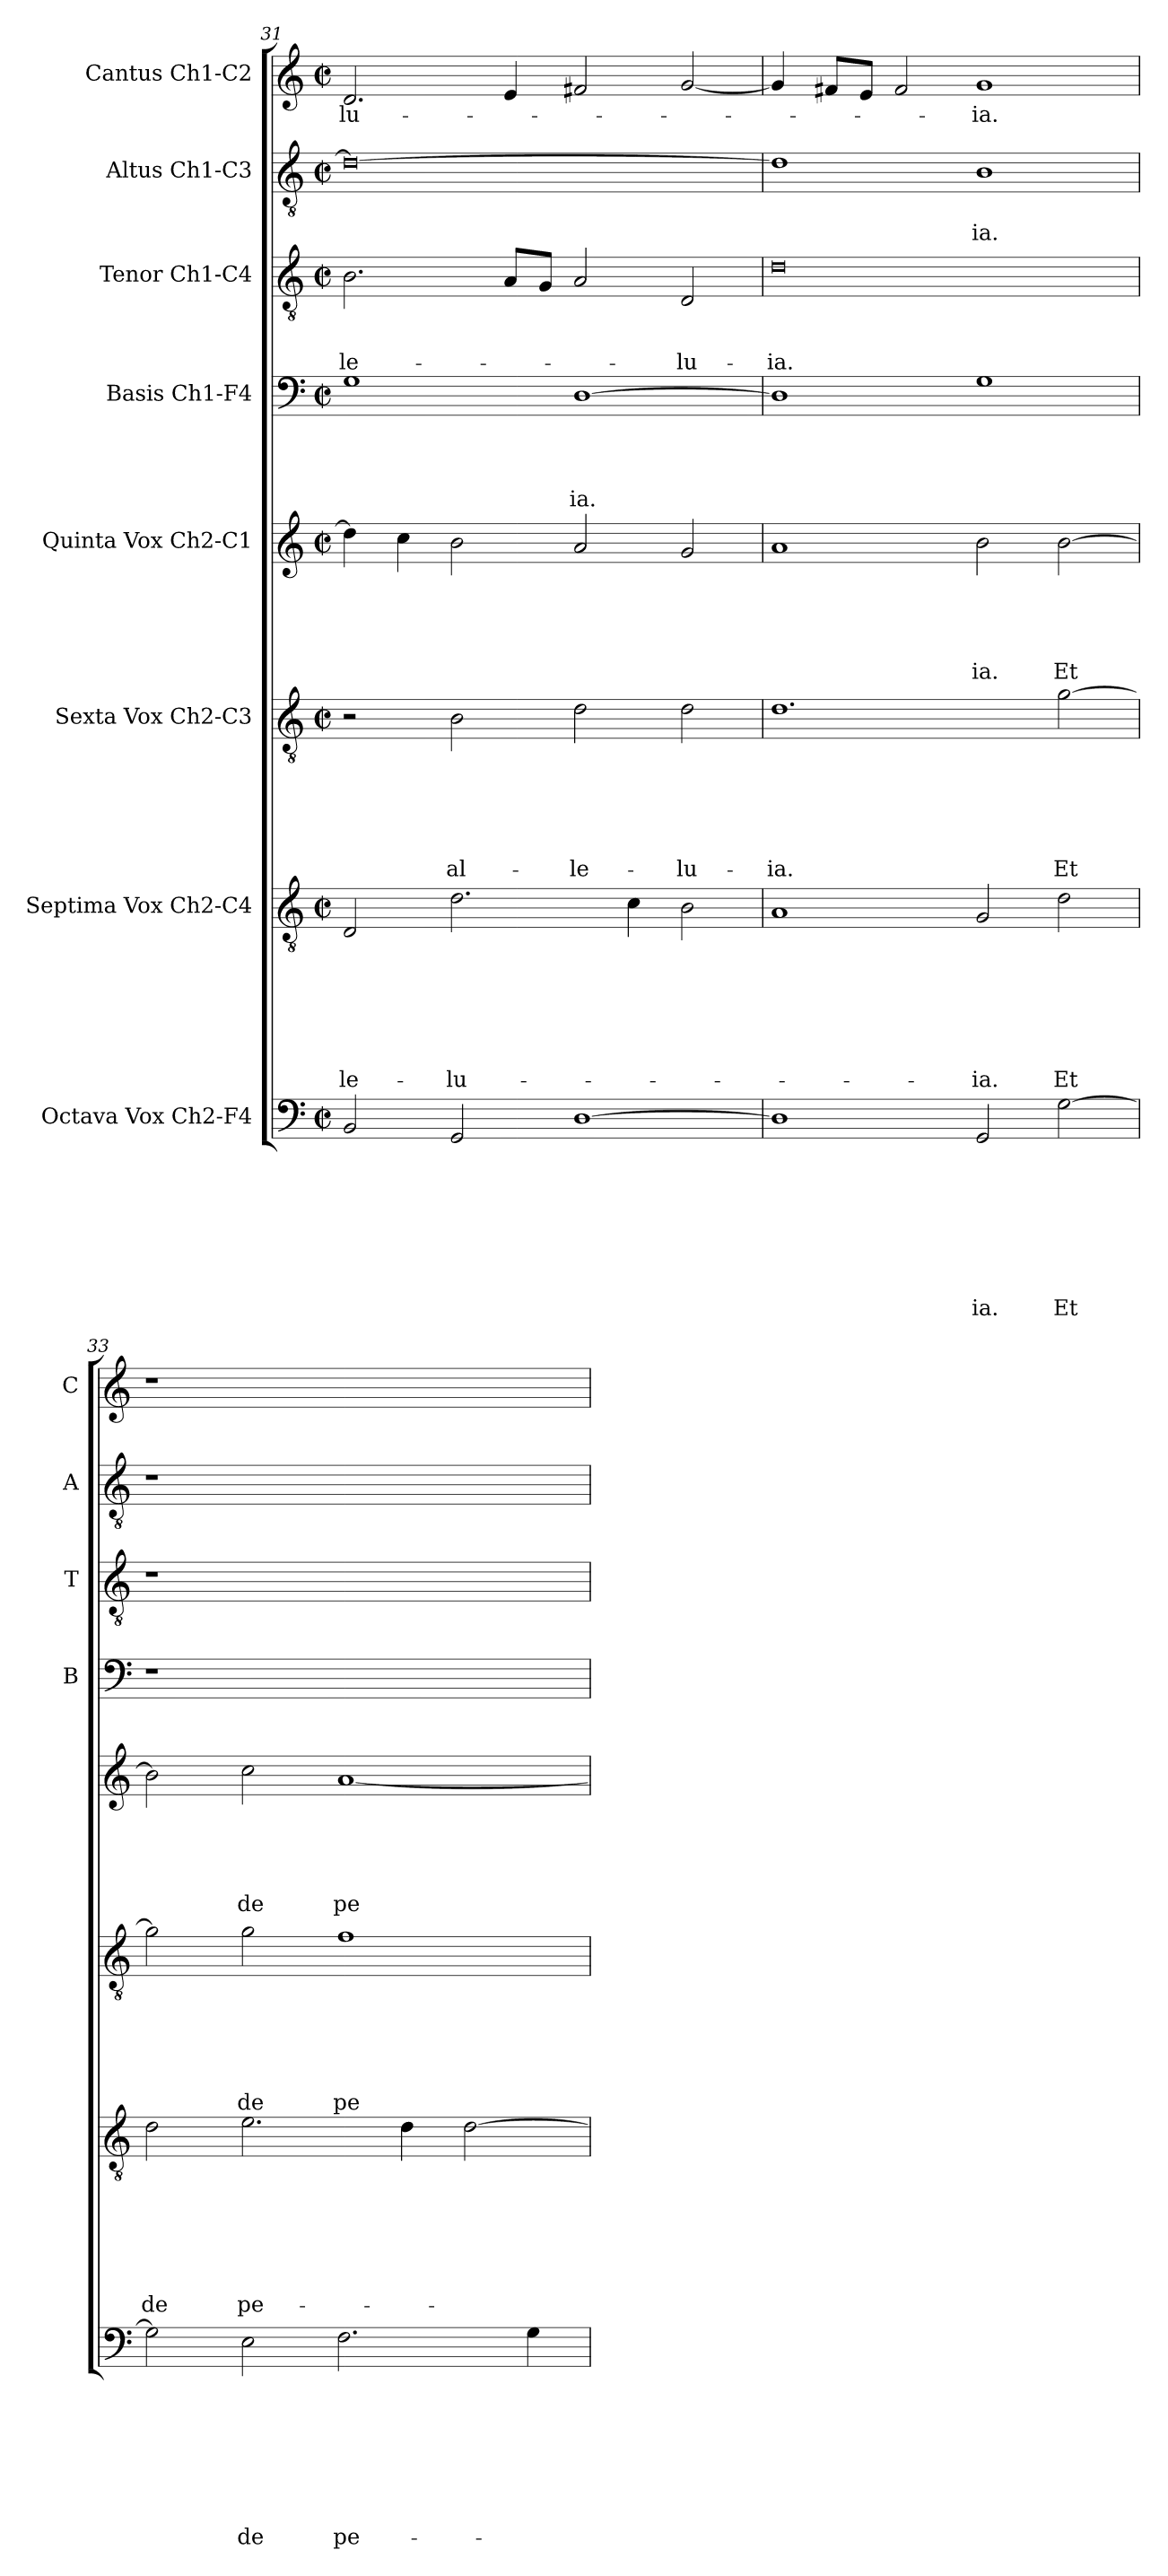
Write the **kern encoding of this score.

**kern	**text	**text	**text	**text	**text	**text	**text	**text	**kern	**text	**text	**text	**text	**text	**text	**text	**kern	**text	**text	**text	**text	**text	**text	**kern	**text	**text	**text	**text	**text	**kern	**text	**text	**text	**text	**kern	**text	**text	**text	**kern	**text	**text	**kern	**text
*part8	*part8	*part8	*part8	*part8	*part8	*part8	*part8	*part8	*part7	*part7	*part7	*part7	*part7	*part7	*part7	*part7	*part6	*part6	*part6	*part6	*part6	*part6	*part6	*part5	*part5	*part5	*part5	*part5	*part5	*part4	*part4	*part4	*part4	*part4	*part3	*part3	*part3	*part3	*part2	*part2	*part2	*part1	*part1
*staff8	*staff8	*staff8	*staff8	*staff8	*staff8	*staff8	*staff8	*staff8	*staff7	*staff7	*staff7	*staff7	*staff7	*staff7	*staff7	*staff7	*staff6	*staff6	*staff6	*staff6	*staff6	*staff6	*staff6	*staff5	*staff5	*staff5	*staff5	*staff5	*staff5	*staff4	*staff4	*staff4	*staff4	*staff4	*staff3	*staff3	*staff3	*staff3	*staff2	*staff2	*staff2	*staff1	*staff1
*I"Octava Vox Ch2-F4	*	*	*	*	*	*	*	*	*I"Septima Vox Ch2-C4	*	*	*	*	*	*	*	*I"Sexta Vox Ch2-C3	*	*	*	*	*	*	*I"Quinta Vox Ch2-C1	*	*	*	*	*	*I"Basis Ch1-F4	*	*	*	*	*I"Tenor Ch1-C4	*	*	*	*I"Altus Ch1-C3	*	*	*I"Cantus Ch1-C2	*
*	*	*	*	*	*	*	*	*	*	*	*	*	*	*	*	*	*	*	*	*	*	*	*	*	*	*	*	*	*	*I'B	*	*	*	*	*I'T	*	*	*	*I'A	*	*	*I'C	*
*clefF4	*	*	*	*	*	*	*	*	*clefGv2	*	*	*	*	*	*	*	*clefGv2	*	*	*	*	*	*	*clefG2	*	*	*	*	*	*clefF4	*	*	*	*	*clefGv2	*	*	*	*clefGv2	*	*	*clefG2	*
*k[]	*	*	*	*	*	*	*	*	*k[]	*	*	*	*	*	*	*	*k[]	*	*	*	*	*	*	*k[]	*	*	*	*	*	*k[]	*	*	*	*	*k[]	*	*	*	*k[]	*	*	*k[]	*
*C:	*	*	*	*	*	*	*	*	*C:	*	*	*	*	*	*	*	*C:	*	*	*	*	*	*	*C:	*	*	*	*	*	*C:	*	*	*	*	*C:	*	*	*	*C:	*	*	*C:	*
*M2/2	*	*	*	*	*	*	*	*	*M2/2	*	*	*	*	*	*	*	*M2/2	*	*	*	*	*	*	*M2/2	*	*	*	*	*	*M2/2	*	*	*	*	*M2/2	*	*	*	*M2/2	*	*	*M2/2	*
*met(c|)	*	*	*	*	*	*	*	*	*met(c|)	*	*	*	*	*	*	*	*met(c|)	*	*	*	*	*	*	*met(c|)	*	*	*	*	*	*met(c|)	*	*	*	*	*met(c|)	*	*	*	*met(c|)	*	*	*met(c|)	*
=31	=31	=31	=31	=31	=31	=31	=31	=31	=31	=31	=31	=31	=31	=31	=31	=31	=31	=31	=31	=31	=31	=31	=31	=31	=31	=31	=31	=31	=31	=31	=31	=31	=31	=31	=31	=31	=31	=31	=31	=31	=31	=31	=31
!	!	!	!	!	!	!	!	!	!	!	!	!	!	!	!	!LO:LY:b	!	!	!	!	!	!	!	!	!	!	!	!	!	!	!	!	!	!	!	!	!	!LO:LY:b	!	!	!	!	!LO:LY:b
2BB/	.	.	.	.	.	.	.	.	2D/	.	.	.	.	.	.	-le-	2r	.	.	.	.	.	.	4dd\]	.	.	.	.	.	1G	.	.	.	.	2.B\	.	.	-le-	0d_	.	.	2.d/	-lu-
.	.	.	.	.	.	.	.	.	.	.	.	.	.	.	.	.	.	.	.	.	.	.	.	4cc\	.	.	.	.	.	.	.	.	.	.	.	.	.	.	.	.	.	.	.
!	!	!	!	!	!	!	!	!	!	!	!	!	!	!	!	!LO:LY:b	!	!	!	!	!	!	!LO:LY:b	!	!	!	!	!	!	!	!	!	!	!	!	!	!	!	!	!	!	!	!
2GG/	.	.	.	.	.	.	.	.	2.d\	.	.	.	.	.	.	-lu-	2B\	.	.	.	.	.	al-	2b\	.	.	.	.	.	.	.	.	.	.	.	.	.	.	.	.	.	.	.
.	.	.	.	.	.	.	.	.	.	.	.	.	.	.	.	.	.	.	.	.	.	.	.	.	.	.	.	.	.	.	.	.	.	.	8A/L	.	.	.	.	.	.	4e/	.
.	.	.	.	.	.	.	.	.	.	.	.	.	.	.	.	.	.	.	.	.	.	.	.	.	.	.	.	.	.	.	.	.	.	.	8G/J	.	.	.	.	.	.	.	.
!	!	!	!	!	!	!	!	!	!	!	!	!	!	!	!	!	!	!	!	!	!	!	!LO:LY:b	!	!	!	!	!	!	!	!	!	!	!LO:LY:b	!	!	!	!	!	!	!	!	!
[1D	.	.	.	.	.	.	.	.	.	.	.	.	.	.	.	.	2d\	.	.	.	.	.	-le-	2a/	.	.	.	.	.	[1D	.	.	.	-ia.	2A/	.	.	.	.	.	.	2f#X/	.
.	.	.	.	.	.	.	.	.	4c\	.	.	.	.	.	.	.	.	.	.	.	.	.	.	.	.	.	.	.	.	.	.	.	.	.	.	.	.	.	.	.	.	.	.
!	!	!	!	!	!	!	!	!	!	!	!	!	!	!	!	!	!	!	!	!	!	!	!LO:LY:b	!	!	!	!	!	!	!	!	!	!	!	!	!	!	!LO:LY:b	!	!	!	!	!
.	.	.	.	.	.	.	.	.	2B\	.	.	.	.	.	.	.	2d\	.	.	.	.	.	-lu-	2g/	.	.	.	.	.	.	.	.	.	.	2D/	.	.	-lu-	.	.	.	[2g/	.
=32	=32	=32	=32	=32	=32	=32	=32	=32	=32	=32	=32	=32	=32	=32	=32	=32	=32	=32	=32	=32	=32	=32	=32	=32	=32	=32	=32	=32	=32	=32	=32	=32	=32	=32	=32	=32	=32	=32	=32	=32	=32	=32	=32
!	!	!	!	!	!	!	!	!	!	!	!	!	!	!	!	!	!	!	!	!	!	!	!LO:LY:b	!	!	!	!	!	!	!	!	!	!	!	!	!	!	!LO:LY:b	!	!	!	!	!
1D]	.	.	.	.	.	.	.	.	1A	.	.	.	.	.	.	.	1.d	.	.	.	.	.	-ia.	1a	.	.	.	.	.	1D]	.	.	.	.	0d	.	.	-ia.	1d]	.	.	4g/]	.
.	.	.	.	.	.	.	.	.	.	.	.	.	.	.	.	.	.	.	.	.	.	.	.	.	.	.	.	.	.	.	.	.	.	.	.	.	.	.	.	.	.	8f#X/L	.
.	.	.	.	.	.	.	.	.	.	.	.	.	.	.	.	.	.	.	.	.	.	.	.	.	.	.	.	.	.	.	.	.	.	.	.	.	.	.	.	.	.	8e/J	.
.	.	.	.	.	.	.	.	.	.	.	.	.	.	.	.	.	.	.	.	.	.	.	.	.	.	.	.	.	.	.	.	.	.	.	.	.	.	.	.	.	.	2f#/	.
!	!	!	!	!	!	!	!	!LO:LY:b	!	!	!	!	!	!	!	!LO:LY:b	!	!	!	!	!	!	!	!	!	!	!	!	!LO:LY:b	!	!	!	!	!	!	!	!	!	!	!	!LO:LY:b	!	!LO:LY:b
2GG/	.	.	.	.	.	.	.	-ia.	2G/	.	.	.	.	.	.	-ia.	.	.	.	.	.	.	.	2b\	.	.	.	.	-ia.	1G	.	.	.	.	.	.	.	.	1B	.	-ia.	1g	-ia.
!	!	!	!	!	!	!	!	!LO:LY:b	!	!	!	!	!	!	!	!LO:LY:b	!	!	!	!	!	!	!LO:LY:b	!	!	!	!	!	!LO:LY:b	!	!	!	!	!	!	!	!	!	!	!	!	!	!
[2G\	.	.	.	.	.	.	.	Et	2d\	.	.	.	.	.	.	Et	[2g\	.	.	.	.	.	Et	[2b\	.	.	.	.	Et	.	.	.	.	.	.	.	.	.	.	.	.	.	.
=33	=33	=33	=33	=33	=33	=33	=33	=33	=33	=33	=33	=33	=33	=33	=33	=33	=33	=33	=33	=33	=33	=33	=33	=33	=33	=33	=33	=33	=33	=33	=33	=33	=33	=33	=33	=33	=33	=33	=33	=33	=33	=33	=33
!	!	!	!	!	!	!	!	!	!	!	!	!	!	!	!	!LO:LY:b	!	!	!	!	!	!	!	!	!	!	!	!	!	!	!	!	!	!	!	!	!	!	!	!	!	!	!
2G\]	.	.	.	.	.	.	.	.	2d\	.	.	.	.	.	.	de	2g\]	.	.	.	.	.	.	2b\]	.	.	.	.	.	1r	.	.	.	.	1r	.	.	.	1r	.	.	1r	.
!	!	!	!	!	!	!	!	!LO:LY:b	!	!	!	!	!	!	!	!LO:LY:b	!	!	!	!	!	!	!LO:LY:b	!	!	!	!	!	!LO:LY:b	!	!	!	!	!	!	!	!	!	!	!	!	!	!
2E\	.	.	.	.	.	.	.	de	2.e\	.	.	.	.	.	.	pe-	2g\	.	.	.	.	.	de	2cc\	.	.	.	.	de	.	.	.	.	.	.	.	.	.	.	.	.	.	.
!	!	!	!	!	!	!	!	!LO:LY:b	!	!	!	!	!	!	!	!	!	!	!	!	!	!	!LO:LY:b	!	!	!	!	!	!LO:LY:b	!	!	!	!	!	!	!	!	!	!	!	!	!	!
2.F\	.	.	.	.	.	.	.	pe-	.	.	.	.	.	.	.	.	1f	.	.	.	.	.	pe-	[1a	.	.	.	.	pe-	1ryy	.	.	.	.	1ryy	.	.	.	1ryy	.	.	1ryy	.
.	.	.	.	.	.	.	.	.	4d\	.	.	.	.	.	.	.	.	.	.	.	.	.	.	.	.	.	.	.	.	.	.	.	.	.	.	.	.	.	.	.	.	.	.
.	.	.	.	.	.	.	.	.	[2d\	.	.	.	.	.	.	.	.	.	.	.	.	.	.	.	.	.	.	.	.	.	.	.	.	.	.	.	.	.	.	.	.	.	.
4G\	.	.	.	.	.	.	.	.	.	.	.	.	.	.	.	.	.	.	.	.	.	.	.	.	.	.	.	.	.	.	.	.	.	.	.	.	.	.	.	.	.	.	.
=	=	=	=	=	=	=	=	=	=	=	=	=	=	=	=	=	=	=	=	=	=	=	=	=	=	=	=	=	=	=	=	=	=	=	=	=	=	=	=	=	=	=	=
*-	*-	*-	*-	*-	*-	*-	*-	*-	*-	*-	*-	*-	*-	*-	*-	*-	*-	*-	*-	*-	*-	*-	*-	*-	*-	*-	*-	*-	*-	*-	*-	*-	*-	*-	*-	*-	*-	*-	*-	*-	*-	*-	*-
